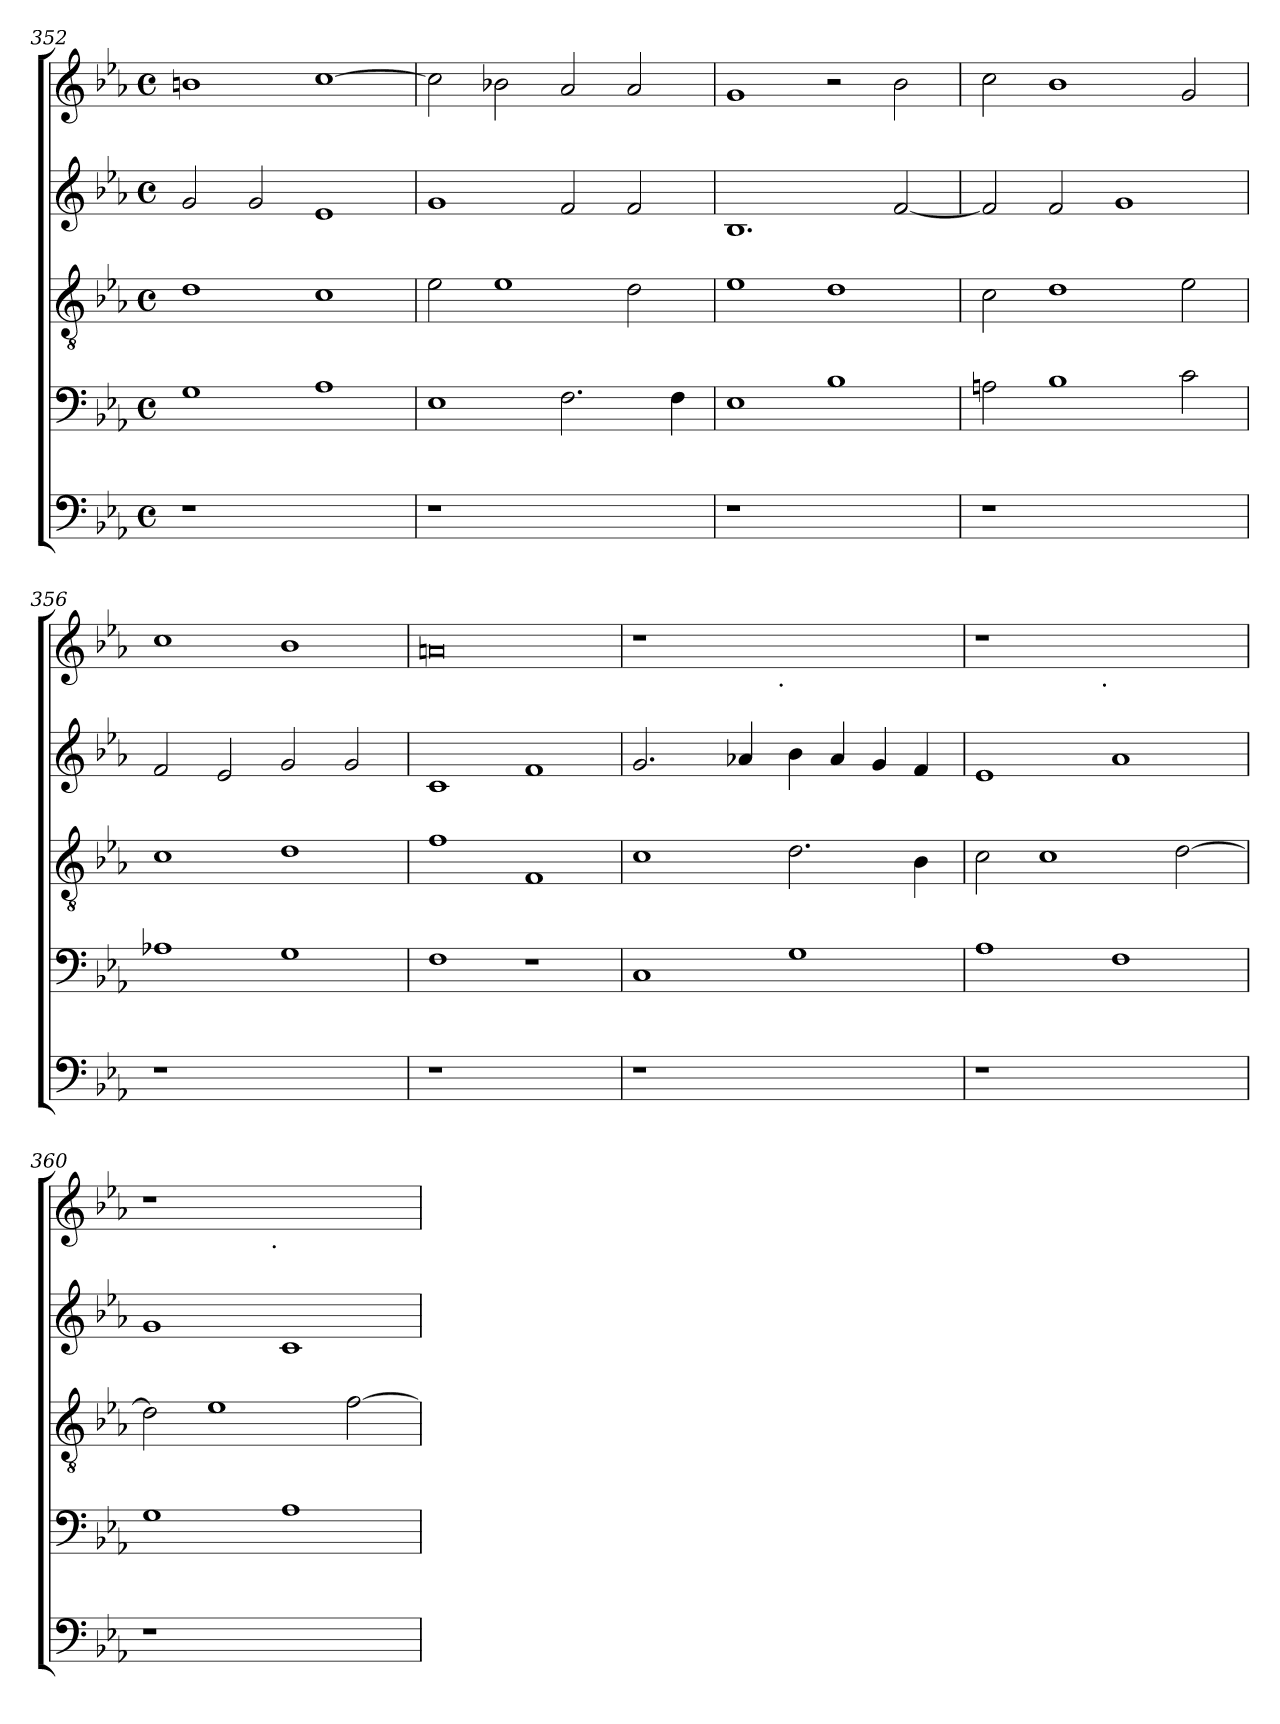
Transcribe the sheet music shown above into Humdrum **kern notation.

**kern	**kern	**kern	**kern	**kern
*part5	*part4	*part3	*part2	*part1
*staff5	*staff4	*staff3	*staff2	*staff1
*clefF4	*clefF4	*clefGv2	*clefG2	*clefG2
*	*ITrd-3c-5	*ITrd-3c-5	*ITrd-3c-5	*ITrd-3c-5
*k[b-e-a-]	*k[b-e-a-d-]	*k[b-e-a-d-]	*k[b-e-a-d-]	*k[b-e-a-d-]
*E-:	*A-:	*A-:	*A-:	*A-:
*M4/4	*M4/4	*M4/4	*M4/4	*M4/4
*met(c)	*met(c)	*met(c)	*met(c)	*met(c)
=352	=352	=352	=352	=352
1r	1c	1g	2cc/	1een
.	.	.	2cc/	.
1ryy	1d-	1f	1a-	[>1ff
=353	=353	=353	=353	=353
1r	1A-	2a-\	1cc	2ff\]
.	.	1a-	.	2ee-X\
1ryy	2.B-\	.	2b-/	2dd-/
.	.	2g\	2b-/	2dd-/
.	4B-\	.	.	.
=354	=354	=354	=354	=354
1r	1A-	1a-	1.e-	1cc
1ryy	1e-	1g	.	2r
.	.	.	[<2b-/	2ee-\
=355	=355	=355	=355	=355
1r	2dn\	2f\	2b-/]	2ff\
.	1e-	1g	2b-/	1ee-
1ryy	.	.	1cc	.
.	2f\	2a-\	.	2cc/
=356	=356	=356	=356	=356
1r	1d-X	1f	2b-/	1ff
.	.	.	2a-/	.
1ryy	1c	1g	2cc/	1ee-
.	.	.	2cc/	.
!!LO:LB:g=z
=357	=357	=357	=357	=357
1r	1B-	1b-	1f	0ddn
1ryy	1r	1B-	1b-	.
=358	=358	=358	=358	=358
*	*	*	*	*^
1r	1F	1f	2.cc/	1r	2ryy
.	.	.	.	.	4...ryy
.	.	.	4dd-X/	.	.
!	!	!	!	!	!LO:TX:b:t=.
.	.	.	.	.	1ryy
1ryy	1c	2.g\	4ee-\	1ryy	.
.	.	.	4dd-/	.	.
.	.	.	4cc/	.	.
.	.	4e-\	4b-/	.	.
.	.	.	.	.	32ryy
=359	=359	=359	=359	=359	=359
1r	1d-	2f\	1a-	1r	2ryy
.	.	1f	.	.	4...ryy
!	!	!	!	!	!LO:TX:b:t=.
.	.	.	.	.	1ryy
1ryy	1B-	.	1dd-	1ryy	.
.	.	[>2g\	.	.	.
.	.	.	.	.	32ryy
=360	=360	=360	=360	=360	=360
1r	1c	2g\]	1cc	1r	2ryy
.	.	1a-	.	.	4...ryy
!	!	!	!	!	!LO:TX:b:t=.
.	.	.	.	.	1ryy
1ryy	1d-	.	1f	1ryy	.
.	.	[>2b-\	.	.	.
.	.	.	.	.	32ryy
*	*	*	*	*v	*v
=	=	=	=	=
*-	*-	*-	*-	*-
